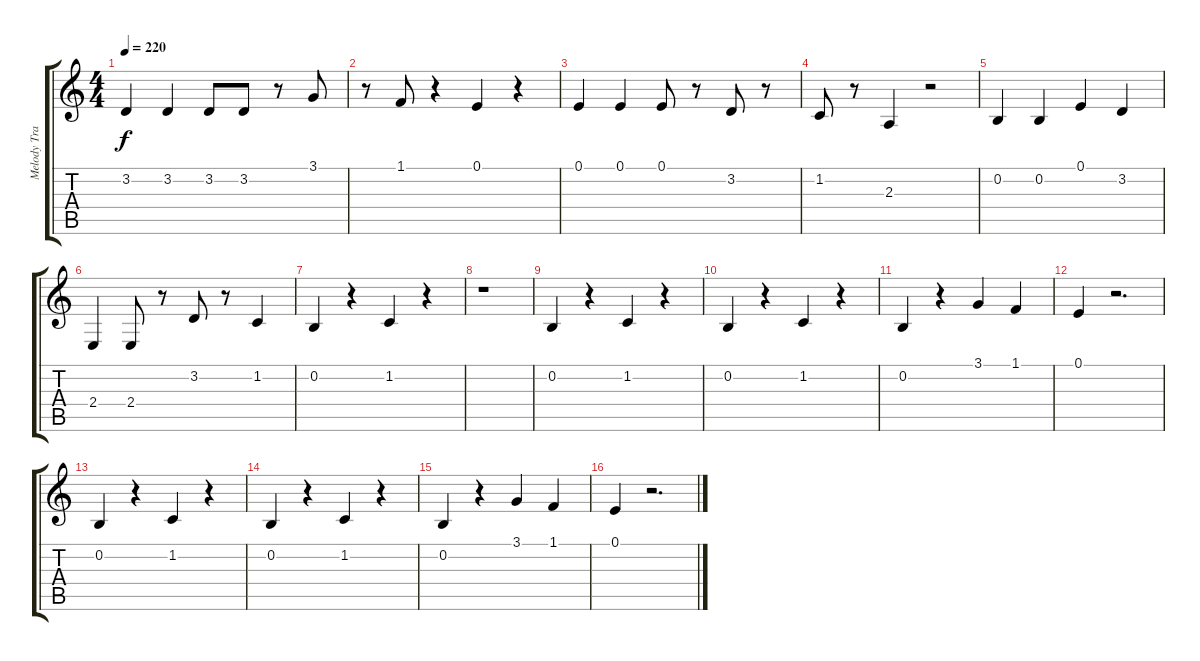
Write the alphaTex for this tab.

\track ("Melody Track" "Melody Tra") {instrument acousticgrandpiano}
\staff {score tabs}
\tuning (E4 B3 G3 D3 A2 E2) {hide}
\ts (4 4)
\tempo 220
\clef g2
\ks c
3.2.4{dy f} 3.2.4 3.2.8 3.2.8 r.8 3.1.8 |
r.8 1.1.8 r.4 0.1.4 r.4 |
0.1.4 0.1.4 0.1.8 r.8 3.2.8 r.8 |
1.2.8 r.8 2.3.4 r.2 |
0.2.4 0.2.4 0.1.4 3.2.4 |
2.4.4 2.4.8 r.8 3.2.8 r.8 1.2.4 |
0.2.4 r.4 1.2.4 r.4 |
r.1 |
0.2.4 r.4 1.2.4 r.4 |
0.2.4 r.4 1.2.4 r.4 |
0.2.4 r.4 3.1.4 1.1.4 |
0.1.4 r.2{d} |
0.2.4 r.4 1.2.4 r.4 |
0.2.4 r.4 1.2.4 r.4 |
0.2.4 r.4 3.1.4 1.1.4 |
0.1.4 r.2{d}
